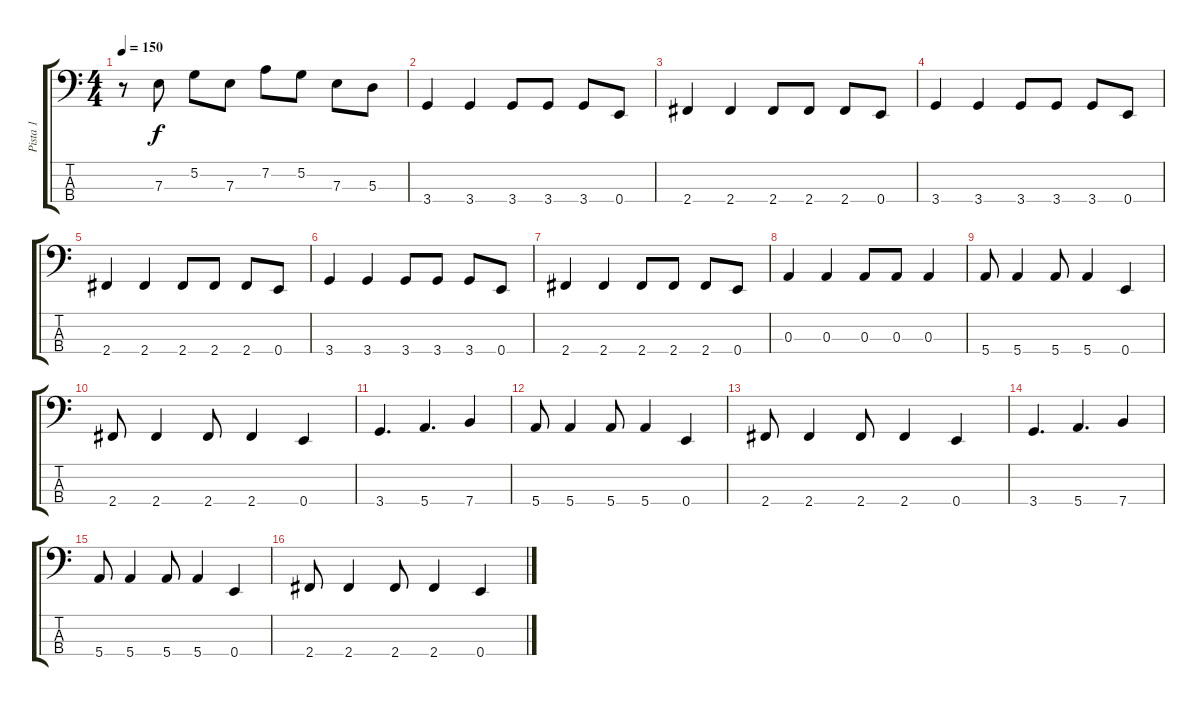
\track ("Pista 1" "Pista 1") {instrument electricbassfinger}
\staff {score tabs}
\tuning (G2 D2 A1 E1) {hide}
\ts (4 4)
\tempo 150
\clef f4
\ks c
r.8{dy f} 7.3.8 5.2.8 7.3.8 7.2.8 5.2.8 7.3.8 5.3.8 |
3.4.4 3.4.4 3.4.8 3.4.8 3.4.8 0.4.8 |
2.4.4 2.4.4 2.4.8 2.4.8 2.4.8 0.4.8 |
3.4.4 3.4.4 3.4.8 3.4.8 3.4.8 0.4.8 |
2.4.4 2.4.4 2.4.8 2.4.8 2.4.8 0.4.8 |
3.4.4 3.4.4 3.4.8 3.4.8 3.4.8 0.4.8 |
2.4.4 2.4.4 2.4.8 2.4.8 2.4.8 0.4.8 |
0.3.4 0.3.4 0.3.8 0.3.8 0.3.4 |
5.4.8 5.4.4 5.4.8 5.4.4 0.4.4 |
2.4.8 2.4.4 2.4.8 2.4.4 0.4.4 |
3.4.4{d} 5.4.4{d} 7.4.4 |
5.4.8 5.4.4 5.4.8 5.4.4 0.4.4 |
2.4.8 2.4.4 2.4.8 2.4.4 0.4.4 |
3.4.4{d} 5.4.4{d} 7.4.4 |
5.4.8 5.4.4 5.4.8 5.4.4 0.4.4 |
2.4.8 2.4.4 2.4.8 2.4.4 0.4.4
